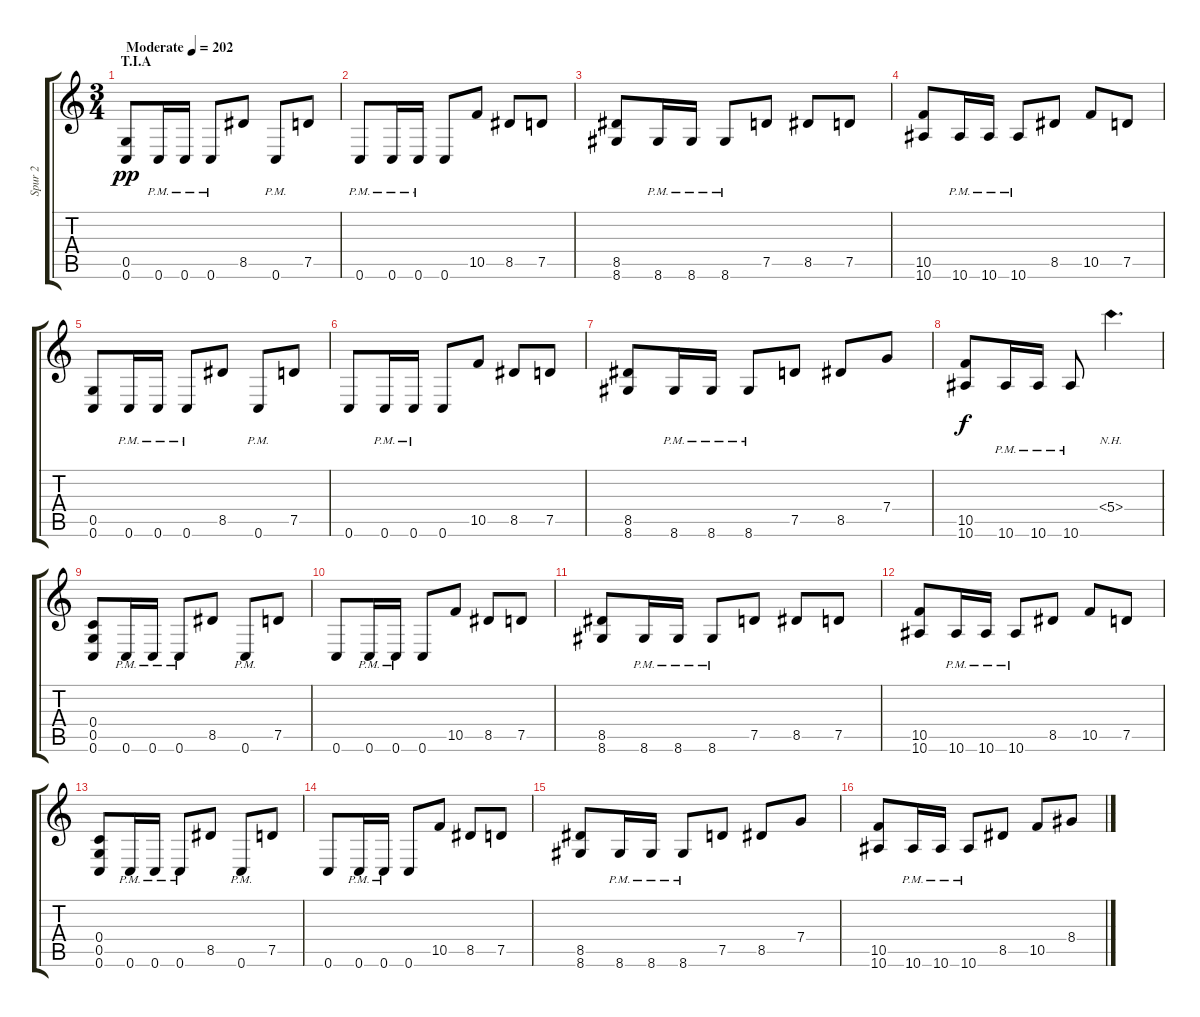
\track ("Spur 2" "Spur 2") {instrument distortionguitar}
\staff {score tabs}
\tuning (D4 A3 F3 C3 G2 C2) {hide}
\ts (3 4)
\section ("" "T.I.A")
\tempo (202 "Moderate")
\clef g2
\ks c
(0.5 0.6).8{dy pp instrument distortionguitar} 0.6{pm}.16 0.6{pm}.16 0.6{pm}.8 8.5.8 0.6{pm}.8 7.5.8 |
0.6{pm}.8 0.6{pm}.16 0.6{pm}.16 0.6.8 10.5.8 8.5.8 7.5.8 |
(8.5 8.6).8 8.6{pm}.16 8.6{pm}.16 8.6{pm}.8 7.5.8 8.5.8 7.5.8 |
(10.5 10.6).8 10.6{pm}.16 10.6{pm}.16 10.6{pm}.8 8.5.8 10.5.8 7.5.8 |
(0.5 0.6).8 0.6{pm}.16 0.6{pm}.16 0.6{pm}.8 8.5.8 0.6{pm}.8 7.5.8 |
0.6.8 0.6{pm}.16 0.6{pm}.16 0.6.8 10.5.8 8.5.8 7.5.8 |
(8.5 8.6).8 8.6{pm}.16 8.6{pm}.16 8.6{pm}.8 7.5.8 8.5.8 7.4.8 |
(10.5 10.6).8{dy f} 10.6{pm}.16 10.6{pm}.16 10.6{pm}.8 5.4{nh}.4{d} |
(0.4 0.5 0.6).8 0.6{pm}.16 0.6{pm}.16 0.6{pm}.8 8.5.8 0.6{pm}.8 7.5.8 |
0.6.8 0.6{pm}.16 0.6{pm}.16 0.6.8 10.5.8 8.5.8 7.5.8 |
(8.5 8.6).8 8.6{pm}.16 8.6{pm}.16 8.6{pm}.8 7.5.8 8.5.8 7.5.8 |
(10.5 10.6).8 10.6{pm}.16 10.6{pm}.16 10.6{pm}.8 8.5.8 10.5.8 7.5.8 |
(0.4 0.5 0.6).8 0.6{pm}.16 0.6{pm}.16 0.6{pm}.8 8.5.8 0.6{pm}.8 7.5.8 |
0.6.8 0.6{pm}.16 0.6{pm}.16 0.6.8 10.5.8 8.5.8 7.5.8 |
(8.5 8.6).8 8.6{pm}.16 8.6{pm}.16 8.6{pm}.8 7.5.8 8.5.8 7.4.8 |
(10.5 10.6).8 10.6{pm}.16 10.6{pm}.16 10.6{pm}.8 8.5.8 10.5.8 8.4.8
